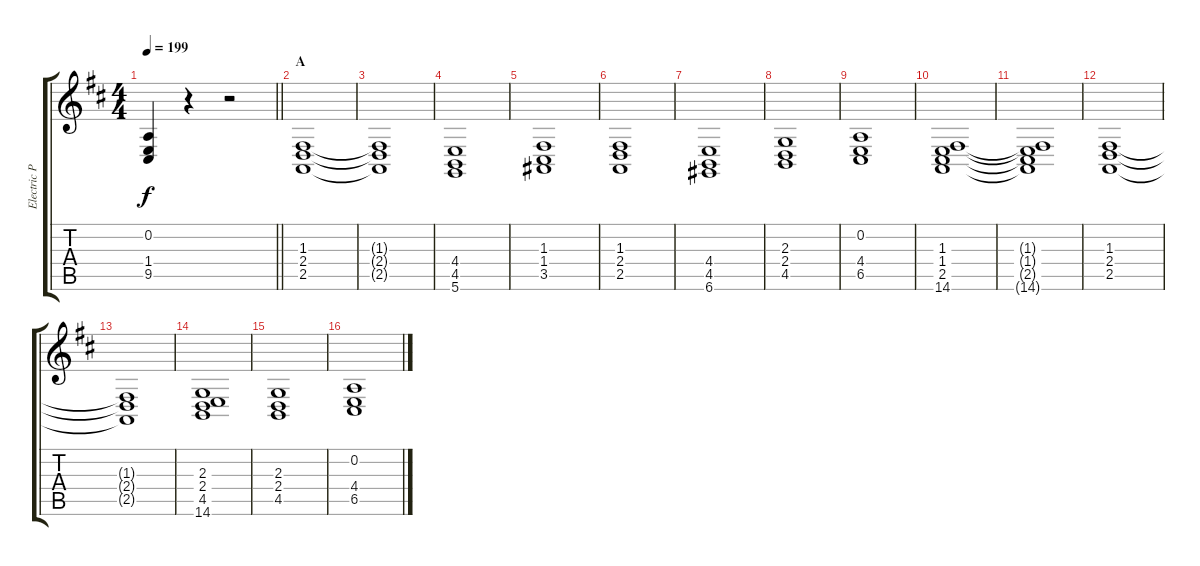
\track ("Electric Piano" "Electric P") {instrument electricgrandpiano}
\staff {score tabs}
\tuning (D4 A3 F3 C3 G2 D2) {hide}
\ts (4 4)
\tempo 199
\clef g2
\barLineRight lightlight
\ks d
(0.2 1.4 9.5).4{dy f} r.4 r.2 |
\section ("" "A")
(1.3 2.4 2.5).1 |
(1.3{t} 2.4{t} 2.5{t}).1 |
(4.4 4.5 5.6).1 |
(1.3 1.4 3.5).1 |
(1.3 2.4 2.5).1 |
(4.4 4.5 6.6).1 |
(2.3 2.4 4.5).1 |
(0.2 4.4 6.5).1 |
(1.3 1.4 2.5 14.6).1 |
(1.3{t} 1.4{t} 2.5{t} 14.6{t}).1 |
(1.3 2.4 2.5).1 |
(1.3{t} 2.4{t} 2.5{t}).1 |
(2.3 2.4 4.5 14.6).1 |
(2.3 2.4 4.5).1 |
(0.2 4.4 6.5).1
